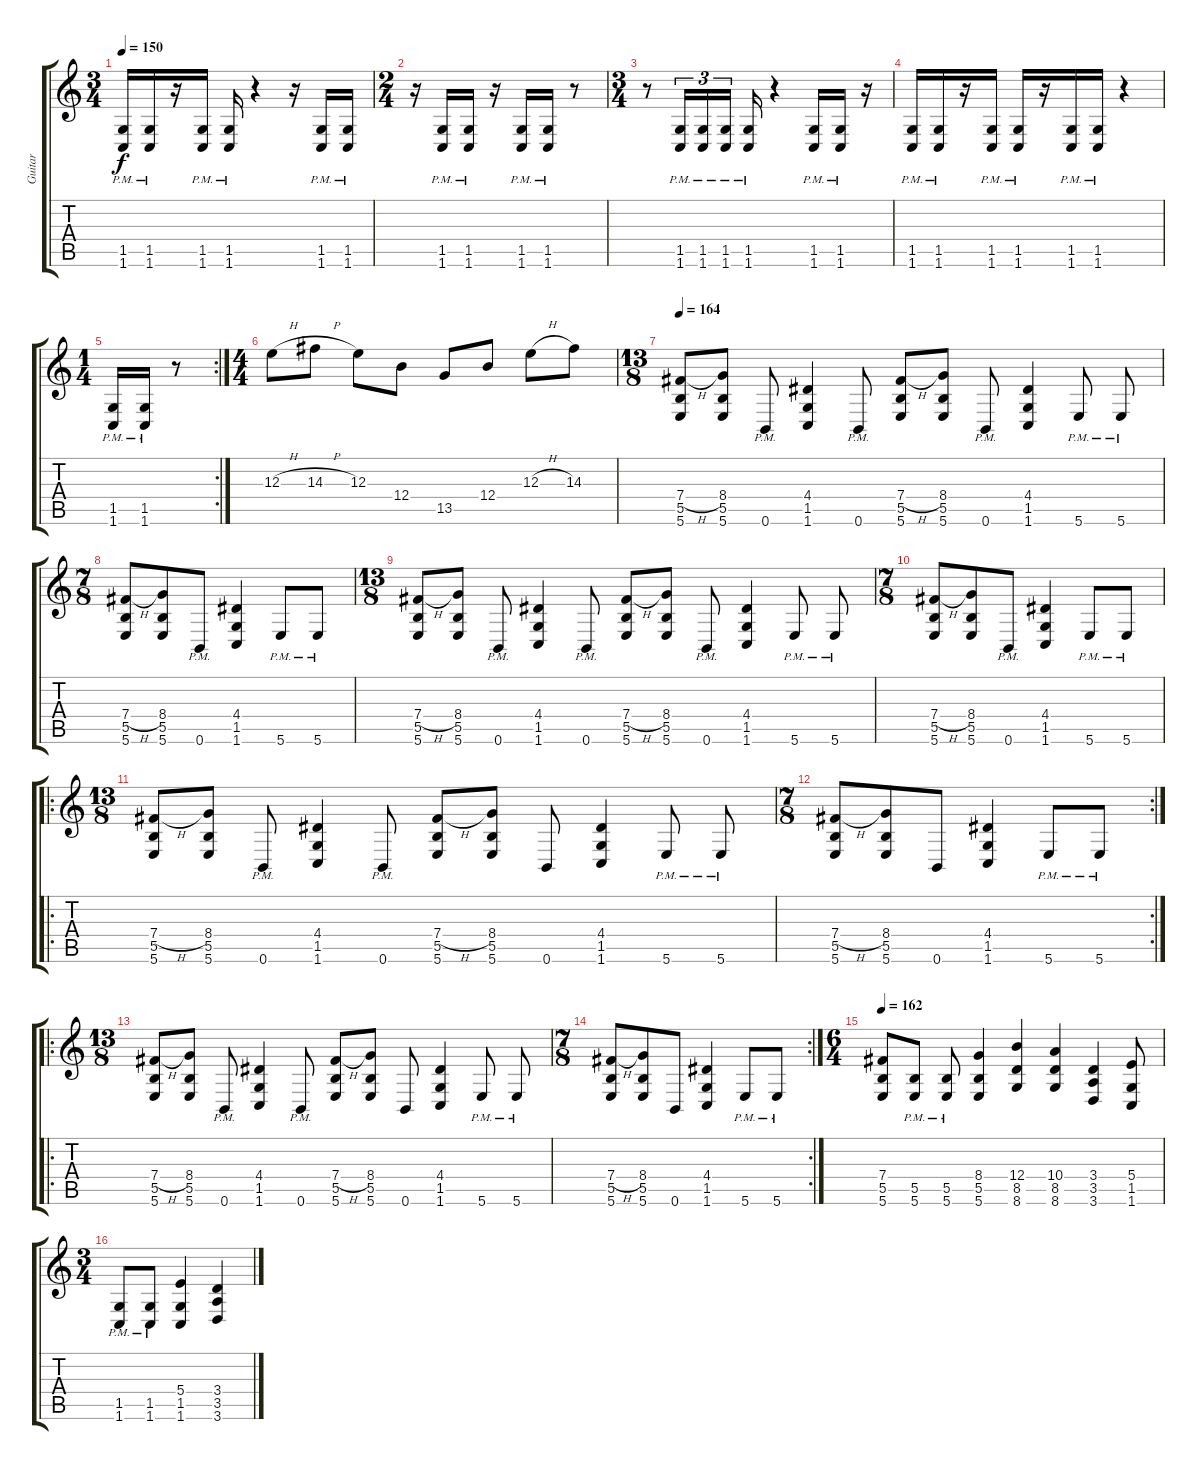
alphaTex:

\track ("Guitar" "Guitar") {instrument distortionguitar}
\staff {score tabs}
\tuning (Db4 Ab3 E3 B2 Gb2 B1) {hide}
\ts (3 4)
\tempo 150
\clef g2
\ks c
(1.5{pm} 1.6{pm}).16{dy f} (1.5{pm} 1.6{pm}).16 r.16 (1.5{pm} 1.6{pm}).16 (1.5{pm} 1.6{pm}).16 r.4 r.16 (1.5{pm} 1.6{pm}).16 (1.5{pm} 1.6{pm}).16 |
\ts (2 4)
r.16 (1.5{pm} 1.6{pm}).16 (1.5{pm} 1.6{pm}).16 r.16 (1.5{pm} 1.6{pm}).16 (1.5{pm} 1.6{pm}).16 r.8 |
\ts (3 4)
r.8 (1.5{pm} 1.6{pm}).16{tu (3 2)} (1.5{pm} 1.6{pm}).16{tu (3 2)} (1.5{pm} 1.6{pm}).16{tu (3 2)} (1.5{pm} 1.6{pm}).16 r.4 (1.5{pm} 1.6{pm}).16 (1.5{pm} 1.6{pm}).16 r.16 |
(1.5{pm} 1.6{pm}).16 (1.5{pm} 1.6{pm}).16 r.16 (1.5{pm} 1.6{pm}).16 (1.5{pm} 1.6{pm}).16 r.16 (1.5{pm} 1.6{pm}).16 (1.5{pm} 1.6{pm}).16 r.4 |
\rc 2
\ts (1 4)
(1.5{pm} 1.6{pm}).16 (1.5{pm} 1.6{pm}).16 r.8 |
\ts (4 4)
12.3{h}.8 14.3{h}.8 12.3.8 12.4.8 13.5.8 12.4.8 12.3{h}.8 14.3.8 |
\ts (13 8)
\tempo 164
(7.4{h} 5.5 5.6).8 (8.4 5.5 5.6).8 0.6{pm}.8 (4.4 1.5 1.6).4 0.6{pm}.8 (7.4{h} 5.5 5.6).8 (8.4 5.5 5.6).8 0.6{pm}.8 (4.4 1.5 1.6).4 5.6{pm}.8 5.6{pm}.8 |
\ts (7 8)
(7.4{h} 5.5 5.6).8 (8.4 5.5 5.6).8 0.6{pm}.8 (4.4 1.5 1.6).4 5.6{pm}.8 5.6{pm}.8 |
\ts (13 8)
(7.4{h} 5.5 5.6).8 (8.4 5.5 5.6).8 0.6{pm}.8 (4.4 1.5 1.6).4 0.6{pm}.8 (7.4{h} 5.5 5.6).8 (8.4 5.5 5.6).8 0.6{pm}.8 (4.4 1.5 1.6).4 5.6{pm}.8 5.6{pm}.8 |
\ts (7 8)
(7.4{h} 5.5 5.6).8 (8.4 5.5 5.6).8 0.6{pm}.8 (4.4 1.5 1.6).4 5.6{pm}.8 5.6{pm}.8 |
\ro
\ts (13 8)
(7.4{h} 5.5 5.6).8 (8.4 5.5 5.6).8 0.6{pm}.8 (4.4 1.5 1.6).4 0.6{pm}.8 (7.4{h} 5.5 5.6).8 (8.4 5.5 5.6).8 0.6.8 (4.4 1.5 1.6).4 5.6{pm}.8 5.6{pm}.8 |
\rc 2
\ts (7 8)
(7.4{h} 5.5 5.6).8 (8.4 5.5 5.6).8 0.6.8 (4.4 1.5 1.6).4 5.6{pm}.8 5.6{pm}.8 |
\ro
\ts (13 8)
(7.4{h} 5.5 5.6).8 (8.4 5.5 5.6).8 0.6{pm}.8 (4.4 1.5 1.6).4 0.6{pm}.8 (7.4{h} 5.5 5.6).8 (8.4 5.5 5.6).8 0.6.8 (4.4 1.5 1.6).4 5.6{pm}.8 5.6{pm}.8 |
\rc 2
\ts (7 8)
(7.4{h} 5.5 5.6).8 (8.4 5.5 5.6).8 0.6.8 (4.4 1.5 1.6).4 5.6{pm}.8 5.6{pm}.8 |
\ts (6 4)
\tempo 162
(7.4 5.5 5.6).8 (5.5{pm} 5.6{pm}).8 (5.5{pm} 5.6{pm}).8 (8.4 5.5 5.6).4 (12.4 8.5 8.6).4 (10.4 8.5 8.6).4 (3.4 3.5 3.6).4 (5.4 1.5 1.6).8 |
\ts (3 4)
(1.5{pm} 1.6{pm}).8 (1.5{pm} 1.6{pm}).8 (5.4 1.5 1.6).4 (3.4 3.5 3.6).4
